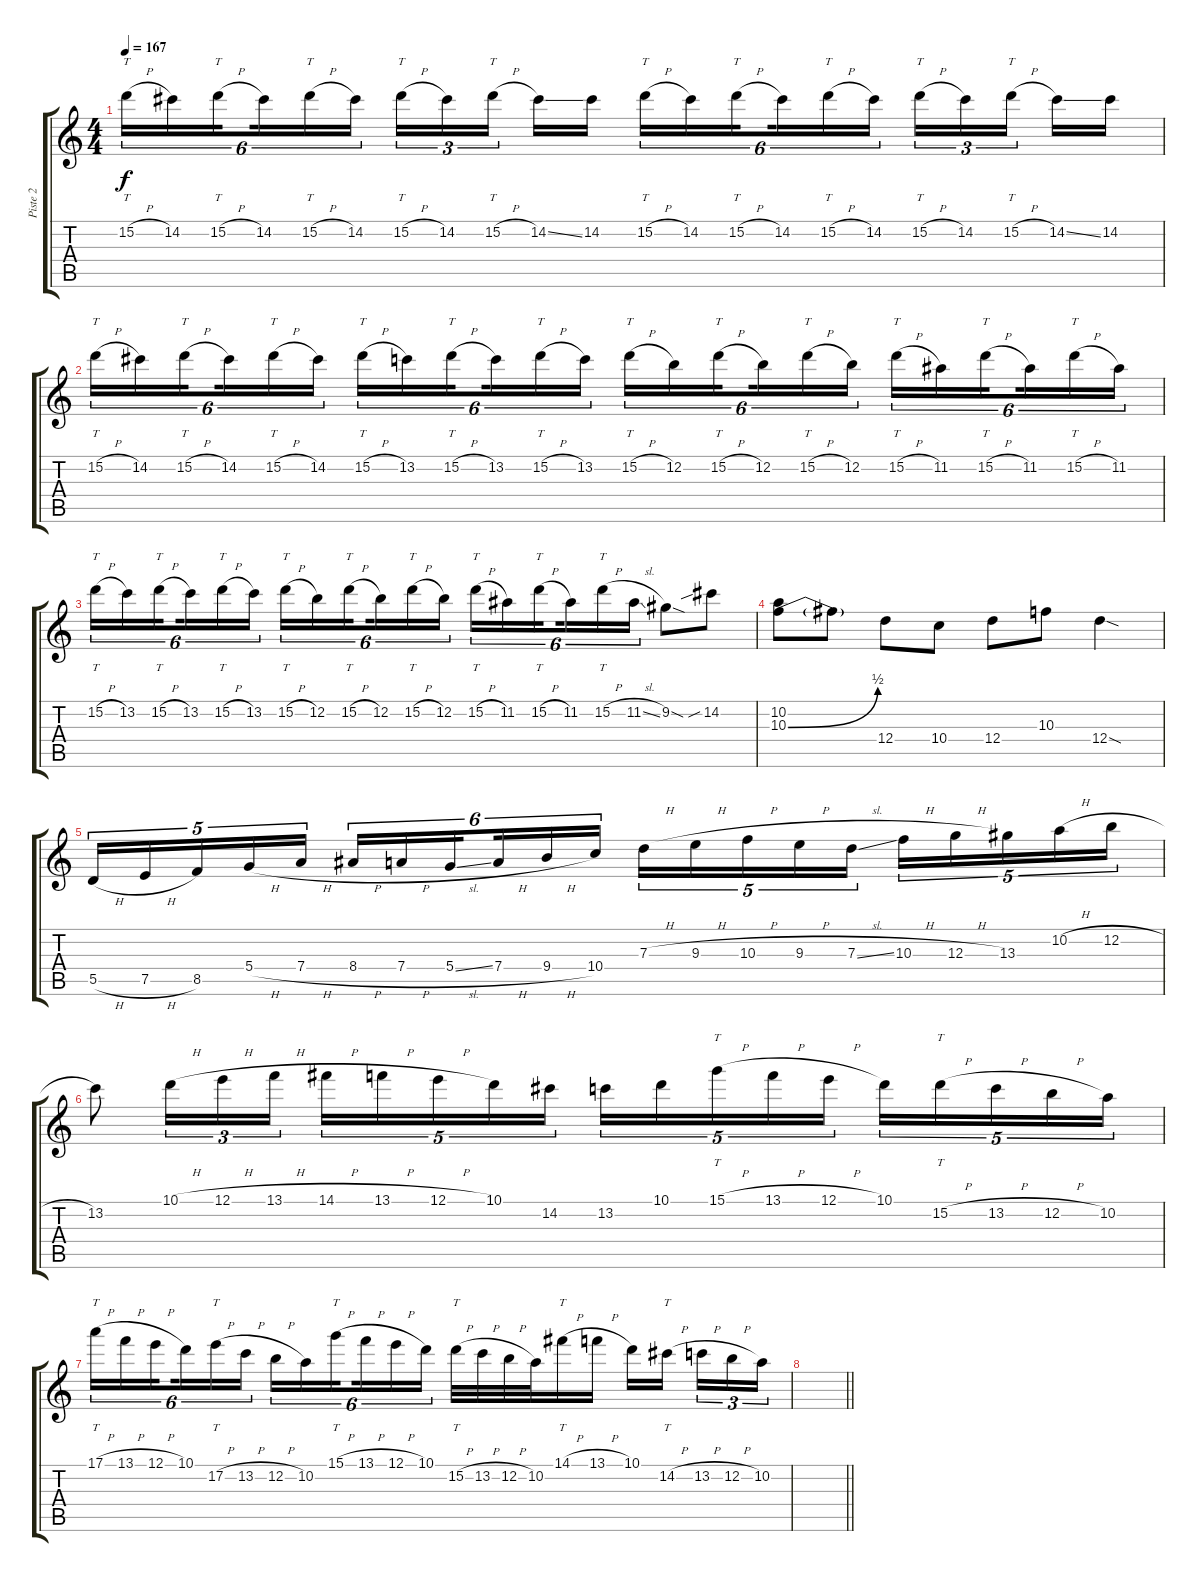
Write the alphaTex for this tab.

\track ("Piste 2" "Piste 2") {instrument distortionguitar}
\staff {score tabs}
\tuning (E4 B3 G3 D3 A2 D2) {hide}
\ts (4 4)
\tempo 167
\clef g2
\ks c
15.2{h}.16{tt tu (6 4) dy f} 14.2.16{tu (6 4)} 15.2{h}.16{tt tu (6 4) beam splitsecondary} 14.2.16{tu (6 4)} 15.2{h}.16{tt tu (6 4)} 14.2.16{tu (6 4)} 15.2{h}.16{tt tu (3 2)} 14.2.16{tu (3 2)} 15.2{h}.16{tt tu (3 2) beam splitsecondary} 14.2{ss}.16 14.2.16 15.2{h}.16{tt tu (6 4)} 14.2.16{tu (6 4)} 15.2{h}.16{tt tu (6 4) beam splitsecondary} 14.2.16{tu (6 4)} 15.2{h}.16{tt tu (6 4)} 14.2.16{tu (6 4)} 15.2{h}.16{tt tu (3 2)} 14.2.16{tu (3 2)} 15.2{h}.16{tt tu (3 2) beam splitsecondary} 14.2{ss}.16 14.2.16 |
15.2{h}.16{tt tu (6 4)} 14.2.16{tu (6 4)} 15.2{h}.16{tt tu (6 4) beam splitsecondary} 14.2.16{tu (6 4)} 15.2{h}.16{tt tu (6 4)} 14.2.16{tu (6 4)} 15.2{h}.16{tt tu (6 4)} 13.2.16{tu (6 4)} 15.2{h}.16{tt tu (6 4) beam splitsecondary} 13.2.16{tu (6 4)} 15.2{h}.16{tt tu (6 4)} 13.2.16{tu (6 4)} 15.2{h}.16{tt tu (6 4)} 12.2.16{tu (6 4)} 15.2{h}.16{tt tu (6 4) beam splitsecondary} 12.2.16{tu (6 4)} 15.2{h}.16{tt tu (6 4)} 12.2.16{tu (6 4)} 15.2{h}.16{tt tu (6 4)} 11.2.16{tu (6 4)} 15.2{h}.16{tt tu (6 4) beam splitsecondary} 11.2.16{tu (6 4)} 15.2{h}.16{tt tu (6 4)} 11.2.16{tu (6 4)} |
15.2{h}.16{tt tu (6 4)} 13.2.16{tu (6 4)} 15.2{h}.16{tt tu (6 4) beam splitsecondary} 13.2.16{tu (6 4)} 15.2{h}.16{tt tu (6 4)} 13.2.16{tu (6 4)} 15.2{h}.16{tt tu (6 4)} 12.2.16{tu (6 4)} 15.2{h}.16{tt tu (6 4) beam splitsecondary} 12.2.16{tu (6 4)} 15.2{h}.16{tt tu (6 4)} 12.2.16{tu (6 4)} 15.2{h}.16{tt tu (6 4)} 11.2.16{tu (6 4)} 15.2{h}.16{tt tu (6 4) beam splitsecondary} 11.2.16{tu (6 4)} 15.2{h}.16{tt tu (6 4)} 11.2{sl}.16{tu (6 4)} 9.2{sod}.8 14.2{sib}.8 |
(10.2 10.3{be (bend 0 0 60 2)}).8 10.3{t}.8 12.4.8 10.4.8 12.4.8 10.3.8 12.4{sod}.4 |
5.5{h}.16{tu (5 4)} 7.5{h}.16{tu (5 4)} 8.5.16{tu (5 4)} 5.4{h}.16{tu (5 4)} 7.4{h}.16{tu (5 4)} 8.4{h}.16{tu (6 4)} 7.4{h}.16{tu (6 4)} 5.4{sl}.16{tu (6 4) beam splitsecondary} 7.4{h}.16{tu (6 4)} 9.4{h}.16{tu (6 4)} 10.4.16{tu (6 4)} 7.3{h}.16{tu (5 4)} 9.3{h}.16{tu (5 4)} 10.3{h}.16{tu (5 4)} 9.3{h}.16{tu (5 4)} 7.3{sl}.16{tu (5 4)} 10.3{h}.16{tu (5 4)} 12.3{h}.16{tu (5 4)} 13.3.16{tu (5 4)} 10.2{h}.16{tu (5 4)} 12.2{h}.16{tu (5 4)} |
13.2.8 10.1{h}.16{tu (3 2)} 12.1{h}.16{tu (3 2)} 13.1{h}.16{tu (3 2)} 14.1{h}.16{tu (5 4)} 13.1{h}.16{tu (5 4)} 12.1{h}.16{tu (5 4)} 10.1.16{tu (5 4)} 14.2.16{tu (5 4)} 13.2.16{tu (5 4)} 10.1.16{tu (5 4)} 15.1{h}.16{tt tu (5 4)} 13.1{h}.16{tu (5 4)} 12.1{h}.16{tu (5 4)} 10.1.16{tu (5 4)} 15.2{h}.16{tt tu (5 4)} 13.2{h}.16{tu (5 4)} 12.2{h}.16{tu (5 4)} 10.2.16{tu (5 4)} |
17.1{h}.16{tt tu (6 4)} 13.1{h}.16{tu (6 4)} 12.1{h}.16{tu (6 4) beam splitsecondary} 10.1.16{tu (6 4)} 17.2{h}.16{tt tu (6 4)} 13.2{h}.16{tu (6 4)} 12.2{h}.16{tu (6 4)} 10.2.16{tu (6 4)} 15.1{h}.16{tt tu (6 4) beam splitsecondary} 13.1{h}.16{tu (6 4)} 12.1{h}.16{tu (6 4)} 10.1.16{tu (6 4)} 15.2{h}.32{tt} 13.2{h}.32 12.2{h}.32 10.2.32 14.1{h}.16{tt} 13.1{h}.16 10.1.16 14.2{h}.16{tt beam splitsecondary} 13.2{h}.16{tu (3 2)} 12.2{h}.16{tu (3 2)} 10.2.16{tu (3 2)} |
\barLineRight lightlight
